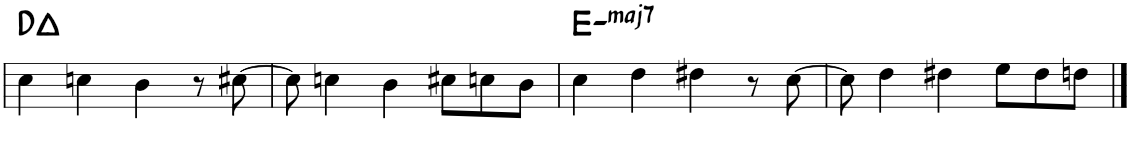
**kern	**harte
*part1	*part1
*staff1	*
*I"Piano	*
*I'Pno.	*
!!LO:PB:g=z
*clefG2	*
*k[f#c#]	*
*M4/4	*
=89	=89
4cc#\	D:maj
4ccn\	.
4b\	.
8r	.
[8cc#X\	.
=90	=90
!	!LO:H:kt=N.C.
8cc#\]	N
4ccn\	.
4b\	.
8cc#X\L	.
8ccn\	.
8b\J	.
=91	=91
!	!LO:H:kt=maj7
4cc#\	E:minmaj7
4dd\	.
4dd#X\	.
8r	.
[8cc#\	.
=92	=92
!	!LO:H:kt=N.C.
8cc#\]	N
4dd\	.
4dd#X\	.
8ee\L	.
8dd#\	.
8ddn\J	.
==	==
*-	*-
